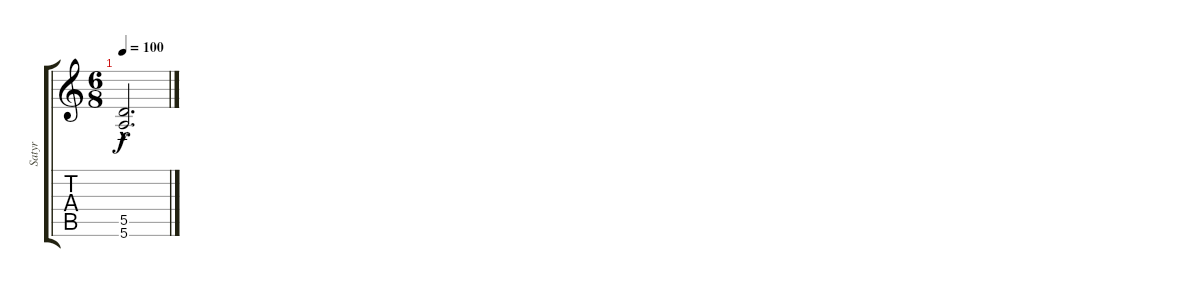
\track ("Satyr" "Satyr") {instrument overdrivenguitar}
\staff {score tabs}
\tuning (E4 B3 G3 D3 A2 E2) {hide}
\ts (6 8)
\tempo 100
\clef g2
\ks c
(5.5{hac} 5.6{hac}).2{d dy f volume 3}
